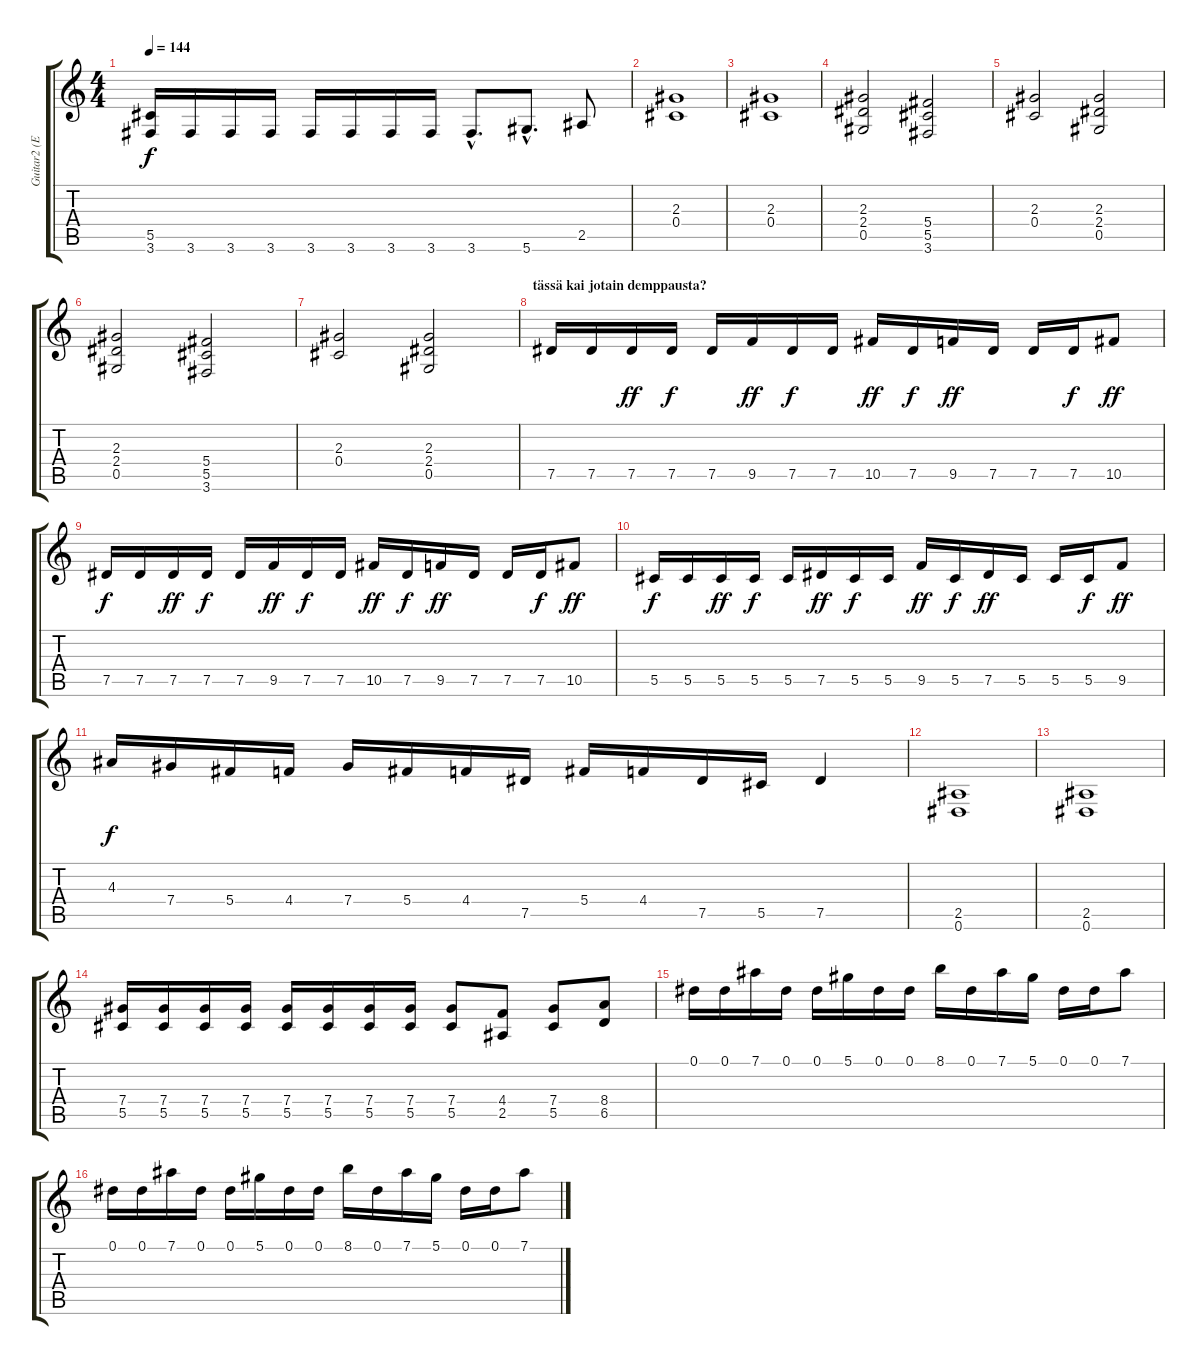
\track ("Guitar2 (Eb-tuning)" "Guitar2 (E") {instrument distortionguitar}
\staff {score tabs}
\tuning (Eb4 Bb3 Gb3 Db3 Ab2 Eb2) {hide}
\ts (4 4)
\tempo 144
\clef g2
\ks c
(5.5 3.6).16{dy f} 3.6.16 3.6.16 3.6.16 3.6.16 3.6.16 3.6.16 3.6.16 3.6{hac}.8{d} 5.6{hac}.8{d} 2.5.8 |
(2.3 0.4).1 |
(2.3 0.4).1 |
(2.3 2.4 0.5).2 (5.4 5.5 3.6).2 |
(2.3 0.4).2 (2.3 2.4 0.5).2 |
(2.3 2.4 0.5).2 (5.4 5.5 3.6).2 |
(2.3 0.4).2 (2.3 2.4 0.5).2 |
\section ("" "tässä kai jotain demppausta?")
7.5.16 7.5.16 7.5.16{dy ff} 7.5.16{dy f} 7.5.16 9.5.16{dy ff} 7.5.16{dy f} 7.5.16 10.5.16{dy ff} 7.5.16{dy f} 9.5.16{dy ff} 7.5.16 7.5.16 7.5.16{dy f} 10.5.8{dy ff} |
7.5.16{dy f} 7.5.16 7.5.16{dy ff} 7.5.16{dy f} 7.5.16 9.5.16{dy ff} 7.5.16{dy f} 7.5.16 10.5.16{dy ff} 7.5.16{dy f} 9.5.16{dy ff} 7.5.16 7.5.16 7.5.16{dy f} 10.5.8{dy ff} |
5.5.16{dy f} 5.5.16 5.5.16{dy ff} 5.5.16{dy f} 5.5.16 7.5.16{dy ff} 5.5.16{dy f} 5.5.16 9.5.16{dy ff} 5.5.16{dy f} 7.5.16{dy ff} 5.5.16 5.5.16 5.5.16{dy f} 9.5.8{dy ff} |
4.3.16{dy f} 7.4.16 5.4.16 4.4.16 7.4.16 5.4.16 4.4.16 7.5.16 5.4.16 4.4.16 7.5.16 5.5.16 7.5.4 |
(2.5 0.6).1 |
(2.5 0.6).1 |
(7.4 5.5).16 (7.4 5.5).16 (7.4 5.5).16 (7.4 5.5).16 (7.4 5.5).16 (7.4 5.5).16 (7.4 5.5).16 (7.4 5.5).16 (7.4 5.5).8 (4.4 2.5).8 (7.4 5.5).8 (8.4 6.5).8 |
0.1.16 0.1.16 7.1.16 0.1.16 0.1.16 5.1.16 0.1.16 0.1.16 8.1.16 0.1.16 7.1.16 5.1.16 0.1.16 0.1.16 7.1.8 |
0.1.16 0.1.16 7.1.16 0.1.16 0.1.16 5.1.16 0.1.16 0.1.16 8.1.16 0.1.16 7.1.16 5.1.16 0.1.16 0.1.16 7.1.8
